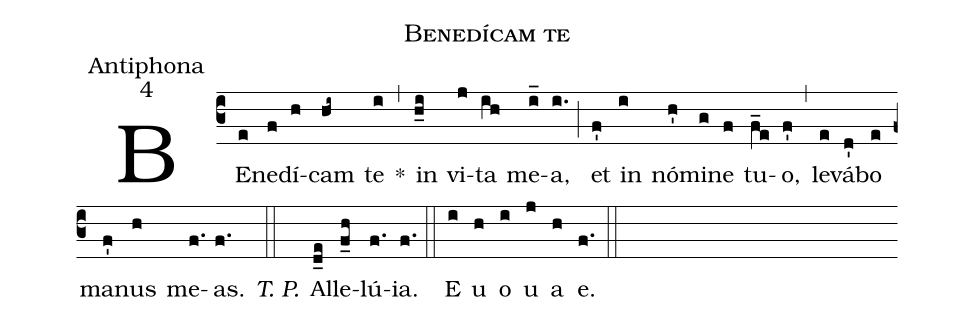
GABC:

name:Benedícam te;
office-part:Antiphona;
mode:4;
%%
(c3) BE(e)ne(f)dí(h)cam(hi~) te(i) *(,) in(h_i) vi(j)ta(ih) me(i_)a,(i.) (;) et(f') in(i) nó(h')mi(g)ne(f) tu(f_e)o,(f') (,) le(e)vá(d')bo(e) ma(f')nus(h) me(f.)as.(f.) <i>T. P.</i>(::) Al(d_e)le(f_h)lú(f.)ia.(f.) (::) E(i) u(h) o(i) u(j) a(h) e.(f.) (::)
